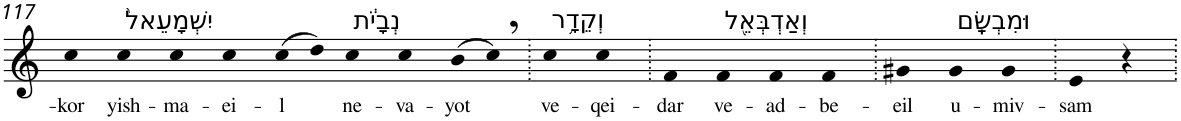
**kern	**text
*part1	*part1
*staff1	*staff1
*I"Piano	*
*I'Pno	*
!!LO:PB:g=z
*clefG2	*
*k[]	*
=117	=117
!	!LO:LY:b
4cc	-kor
!LO:TX:a:t=יִשְׁמָעֵאל֙	!
!	!LO:LY:b
4cc	yish-
!	!LO:LY:b
4cc	-ma-
!	!LO:LY:b
4cc	-ei-
!	!LO:LY:b
(>8cc	-l
8dd)	.
!LO:TX:a:t=נְבָיֹ֔ת	!
!	!LO:LY:b
4cc	ne-
!	!LO:LY:b
4cc	-va-
!	!LO:LY:b
(>8b	-yot
8cc,)	.
=118.	=118.
!LO:TX:a:t=וְקֵדָ֥ר	!
!	!LO:LY:b
4cc	ve-
!	!LO:LY:b
4cc	-qei-
=119.	=119.
!	!LO:LY:b
4f	-dar
!LO:TX:a:t=וְאַדְבְּאֵ֖ל	!
!	!LO:LY:b
4f	ve-
!	!LO:LY:b
4f	-ad-
!	!LO:LY:b
4f	-be-
=120.	=120.
!	!LO:LY:b
4g#X	-eil
!LO:TX:a:t=וּמִבְשָֽׂם	!
!	!LO:LY:b
4g#	u-
!	!LO:LY:b
4g#	-miv-
=121.	=121.
!	!LO:LY:b
4e	-sam
4r	.
=.	=.
*-	*-
